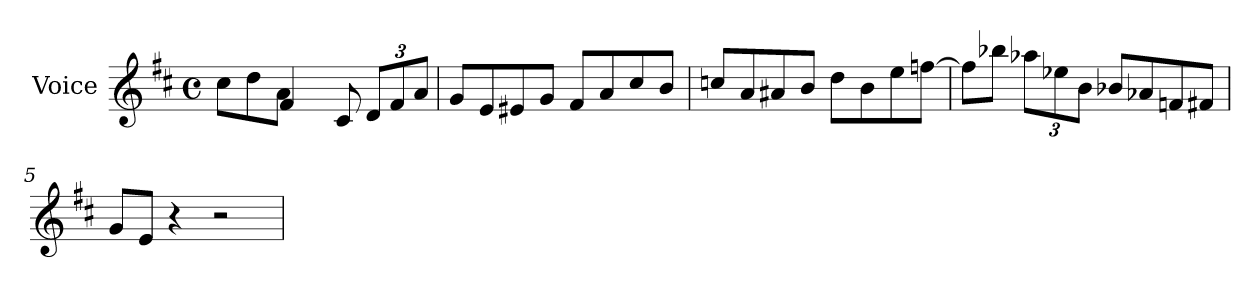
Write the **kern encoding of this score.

**kern
*part1
*staff1
*I"Voice
*I'Voice
*clefG2
*k[f#c#]
*M4/4
*met(c)
=1
*^
8cc#\L	4ryy
8dd\	.
8a\J	4f#/
2ryy	.
.	8c#/
.	12d/L
.	12f#/
.	12a/J
*v	*v
=2
8g/L
8e/
8e#X/
8g/J
8f#/L
8a/
8cc#/
8b/J
=3
8ccn/L
8a/
8a#X/
8b/J
8dd\L
8b\
8ee\
[>8ffn\J
=4
8ff\L]
8bb-X\J
12aa-X\L
12ee-X\
12b\J
8b-X/L
8a-X/
8fn/
8f#X/J
=5
8g/L
8e/J
4r
2rcc
=
*-
